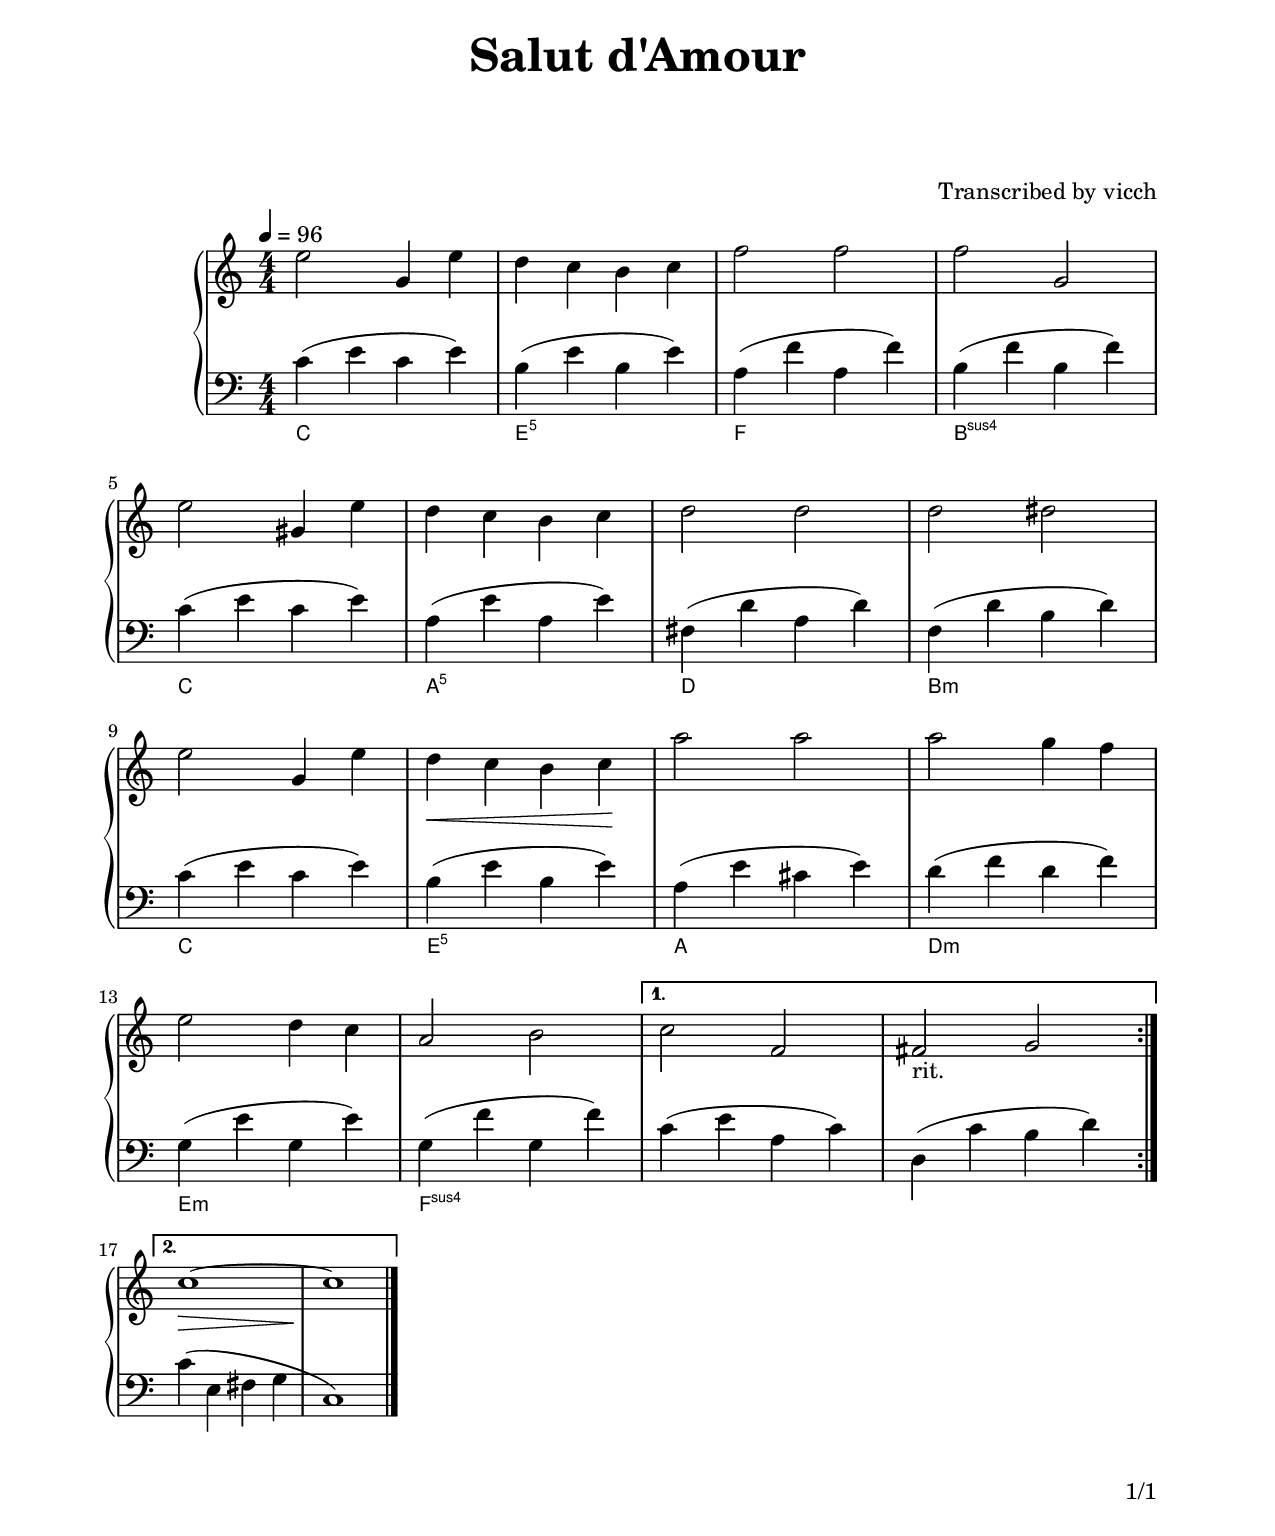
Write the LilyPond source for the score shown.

\version "2.24.3"
\include "../template.v1.ly"

\paper {
  ragged-last = ##t
}

\header {
  title = \markup \override #'((font-size . 6)) "Salut d'Amour"
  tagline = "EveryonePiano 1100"
}

\markup \vspace #1.5

chordc     = { c'4( e'4 c'4  e'4) }
chordd     = { fs4( d'4 a4   d'4) }
chorddm    = { d'4( f'4 d'4  f'4) }
chordem    = { g4(  e'4 g4   e'4) }
chordefive = { b4(  e'4 b4   e'4) }
chordf     = { a4(  f'4 a4   f'4) }
chordfsus  = { g4(  f'4 g4   f'4) }
chorda     = { a4(  e'4 cs'4 e'4) }
chordam    = { c'4( e'4 a4   c'4) }
chordafive = { a4(  e'4 a4   e'4) }
chordbm    = { f4(  d'4 b4   d'4) }
chordbsus  = { b4(  f'4 b4   f'4) }

\score {
  \new PianoStaff <<
    \new Staff {
      \tempo 4 = 96
      \clef treble
      \key c \major
      \time 4/4
      
      \repeat volta 2 {
        e''2 g'4  e''4 | d''4   c''4 b'4 c''4   | f''2 f''2 | f''2 g'2       | \break
        e''2 gs'4 e''4 | d''4   c''4 b'4 c''4   | d''2 d''2 | d''2 ds''2     | \break
        e''2 g'4  e''4 | d''4\< c''4 b'4 c''4\! | a''2 a''2 | a''2 g''4 f''4 | \break
        e''2 d''4 c''4 | a'2         b'2        |
        \alternative {
          \volta 1 {
            c''2 f'2 | fs'2_"rit." g'2 | \break
          }
          \volta 2 {
            c''1~\> | c''1\! | \bar "|."
          }
        }
      }
    }
    \new Staff {
      \clef bass
      \key c \major
      \time 4/4
      
      \repeat volta 2 {
        \chordc  | \chordefive | \chordf | \chordbsus |
        \chordc  | \chordafive | \chordd | \chordbm   |
        \chordc  | \chordefive | \chorda | \chorddm   |
        \chordem | \chordfsus  |
        \alternative {
          \volta 1 {
            \chordam | d4( c'4 b4 d'4) |
          }
          \volta 2 {
            c'4( e4 fs4 g4 | c1) |
          }
        }
      }
    }
    \chords {
      \set noChordSymbol = ""
      
      c1   | e1:5   | f1 | b1:sus |
      c1   | a1:5   | d1 | b1:m   |
      c1   | e1:5   | a1 | d1:m   |
      e1:m | f1:sus |
    }
  >>
  \layout {}
}

\score {
  \unfoldRepeats {
    \new PianoStaff <<
      \new Staff {
        \tempo 4 = 96
        \clef treble
        \key c \major
        \time 4/4
        
        \repeat volta 2 {
          e''2 g'4  e''4 | d''4   c''4 b'4 c''4   | f''2 f''2 | f''2 g'2       | \break
          e''2 gs'4 e''4 | d''4   c''4 b'4 c''4   | d''2 d''2 | d''2 ds''2     | \break
          e''2 g'4  e''4 | d''4\< c''4 b'4 c''4\! | a''2 a''2 | a''2 g''4 f''4 | \break
          e''2 d''4 c''4 | a'2         b'2        |
          \alternative {
            \volta 1 {
              c''2 f'2 | fs'2_"rit." g'2 | \break
            }
            \volta 2 {
              c''1~\> | c''1\! | \bar "|."
            }
          }
        }
      }
      \new Staff {
        \clef bass
        \key c \major
        \time 4/4
        
        \repeat volta 2 {
          \chordc  | \chordefive | \chordf | \chordbsus |
          \chordc  | \chordafive | \chordd | \chordbm   |
          \chordc  | \chordefive | \chorda | \chorddm   |
          \chordem | \chordfsus  |
          \alternative {
            \volta 1 {
              \chordam | d4( c'4 b4 d'4) |
            }
            \volta 2 {
              c'4( e4 fs4 g4 | c1) |
            }
          }
        }
      }
    >>
  }
  \midi {}
}
